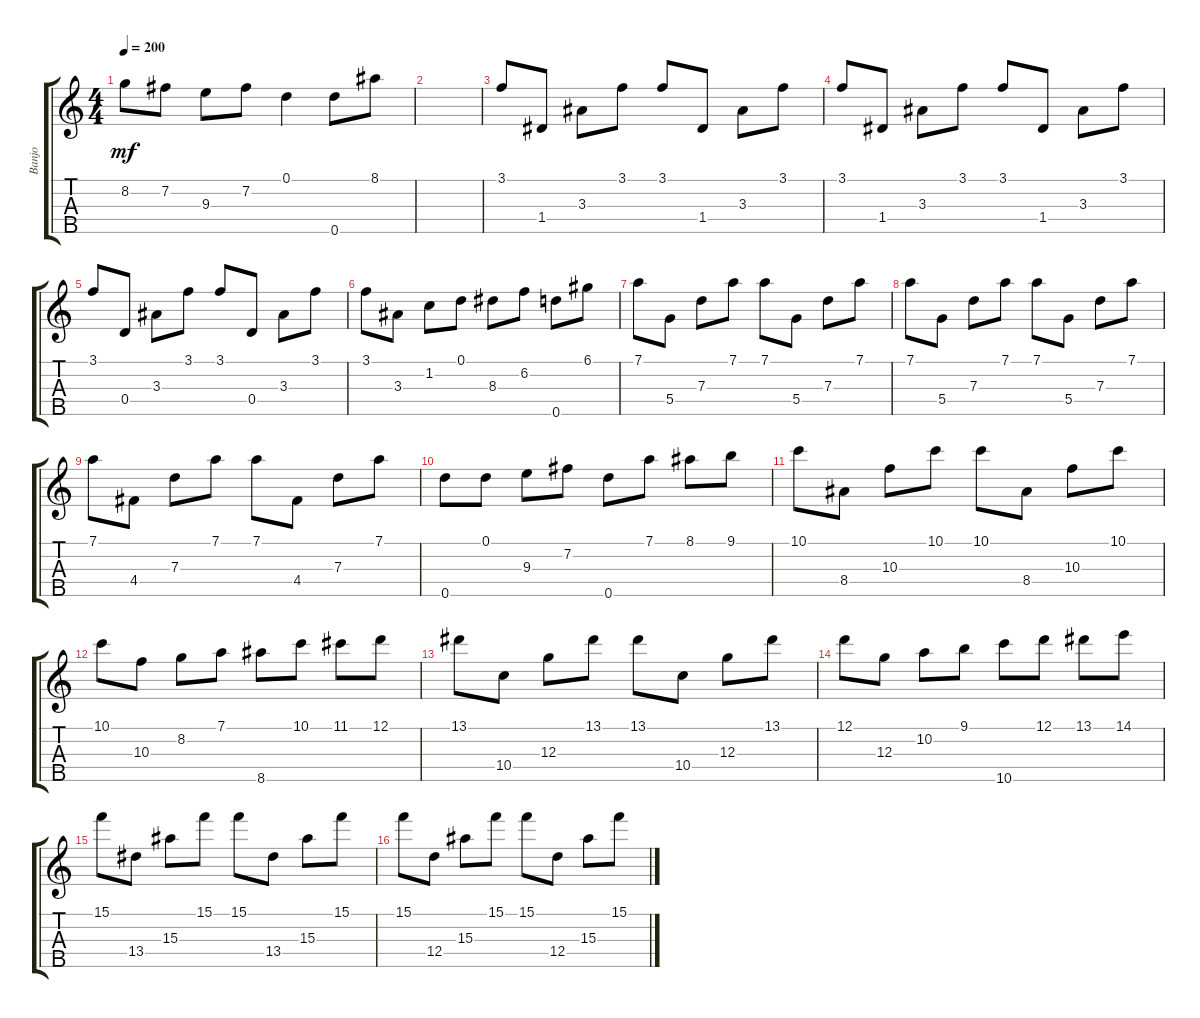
\track ("Banjo" "Banjo") {instrument banjo}
\staff {score tabs}
\tuning (D4 B3 G3 D3 D4) {hide}
\displaytranspose 12
\ts (4 4)
\tempo 200
\clef g2
\ks c
8.2.8{dy mf} 7.2.8 9.3.8 7.2.8 0.1.4 0.5.8 8.1.8 |
\section ("" "")
|
3.1.8 1.4.8 3.3.8 3.1.8 3.1.8 1.4.8 3.3.8 3.1.8 |
3.1.8 1.4.8 3.3.8 3.1.8 3.1.8 1.4.8 3.3.8 3.1.8 |
3.1.8 0.4.8 3.3.8 3.1.8 3.1.8 0.4.8 3.3.8 3.1.8 |
3.1.8 3.3.8 1.2.8 0.1.8 8.3.8 6.2.8 0.5.8 6.1.8 |
7.1.8 5.4.8 7.3.8 7.1.8 7.1.8 5.4.8 7.3.8 7.1.8 |
7.1.8 5.4.8 7.3.8 7.1.8 7.1.8 5.4.8 7.3.8 7.1.8 |
7.1.8 4.4.8 7.3.8 7.1.8 7.1.8 4.4.8 7.3.8 7.1.8 |
0.5.8 0.1.8 9.3.8 7.2.8 0.5.8 7.1.8 8.1.8 9.1.8 |
10.1.8 8.4.8 10.3.8 10.1.8 10.1.8 8.4.8 10.3.8 10.1.8 |
10.1.8 10.3.8 8.2.8 7.1.8 8.5.8 10.1.8 11.1.8 12.1.8 |
13.1.8 10.4.8 12.3.8 13.1.8 13.1.8 10.4.8 12.3.8 13.1.8 |
12.1.8 12.3.8 10.2.8 9.1.8 10.5.8 12.1.8 13.1.8 14.1.8 |
15.1.8 13.4.8 15.3.8 15.1.8 15.1.8 13.4.8 15.3.8 15.1.8 |
15.1.8 12.4.8 15.3.8 15.1.8 15.1.8 12.4.8 15.3.8 15.1.8
